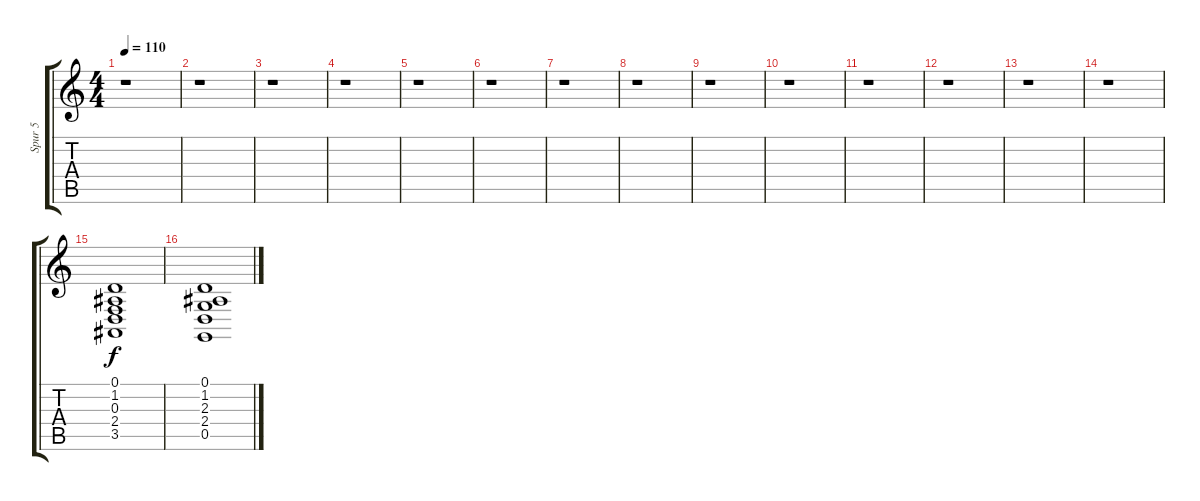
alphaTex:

\track ("Spur 5" "Spur 5") {instrument stringensemble2}
\staff {score tabs}
\tuning (D4 A3 F3 C3 G2 D2) {hide}
\ts (4 4)
\tempo 110
\clef g2
\ks c
r.1{dy f} |
r.1 |
r.1 |
r.1 |
r.1 |
r.1 |
r.1 |
r.1 |
r.1 |
r.1 |
r.1 |
r.1 |
r.1 |
r.1 |
(0.1 1.2 0.3 2.4 3.5).1{volume 8} |
(0.1 1.2 2.3 2.4 0.5).1
